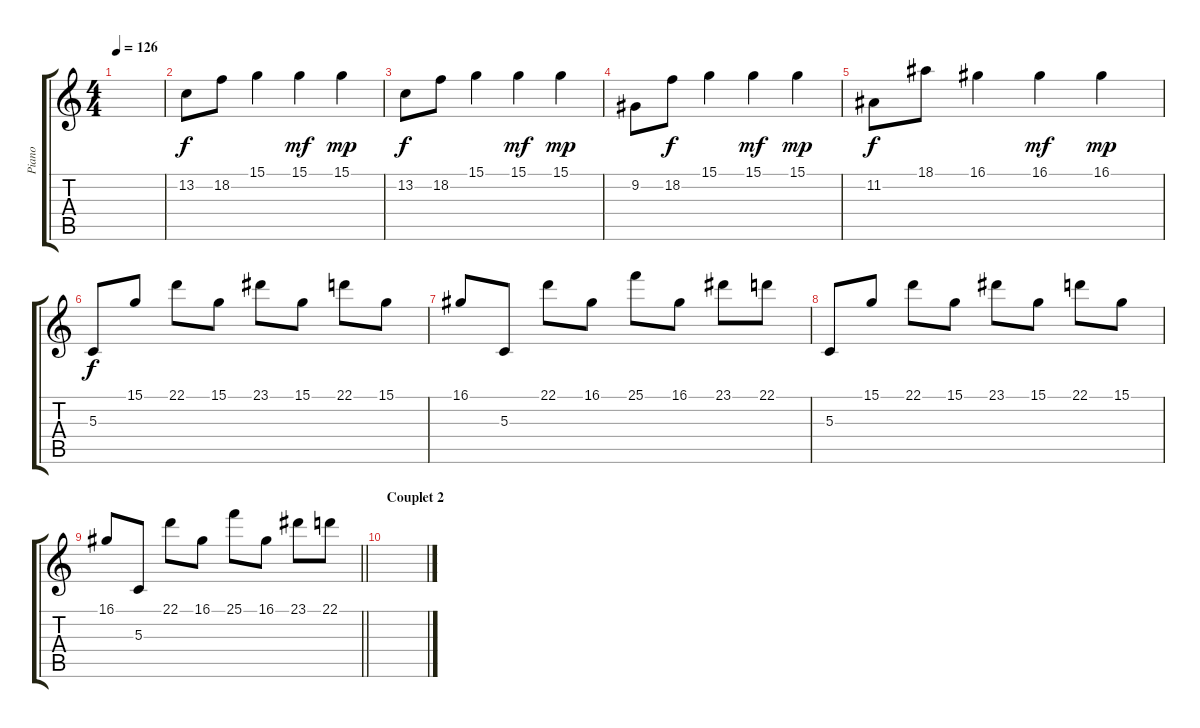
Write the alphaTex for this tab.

\track ("Piano" "Piano") {instrument brightacousticpiano}
\staff {score tabs}
\tuning (E4 B3 G3 D3 A2 E2) {hide}
\ts (4 4)
\tempo 126
\clef g2
\ks c
|
13.2.8 18.2.8 15.1.4 15.1.4{dy mf} 15.1.4{dy mp} |
13.2.8{dy f} 18.2.8 15.1.4 15.1.4{dy mf} 15.1.4{dy mp} |
9.2.8 18.2.8{dy f} 15.1.4 15.1.4{dy mf} 15.1.4{dy mp} |
11.2.8{dy f} 18.1.8 16.1.4 16.1.4{dy mf} 16.1.4{dy mp} |
5.3.8{dy f} 15.1.8 22.1.8 15.1.8 23.1.8 15.1.8 22.1.8 15.1.8 |
16.1.8 5.3.8 22.1.8 16.1.8 25.1.8 16.1.8 23.1.8 22.1.8 |
5.3.8 15.1.8 22.1.8 15.1.8 23.1.8 15.1.8 22.1.8 15.1.8 |
\barLineRight lightlight
16.1.8 5.3.8 22.1.8 16.1.8 25.1.8 16.1.8 23.1.8 22.1.8 |
\section ("" "Couplet 2")
